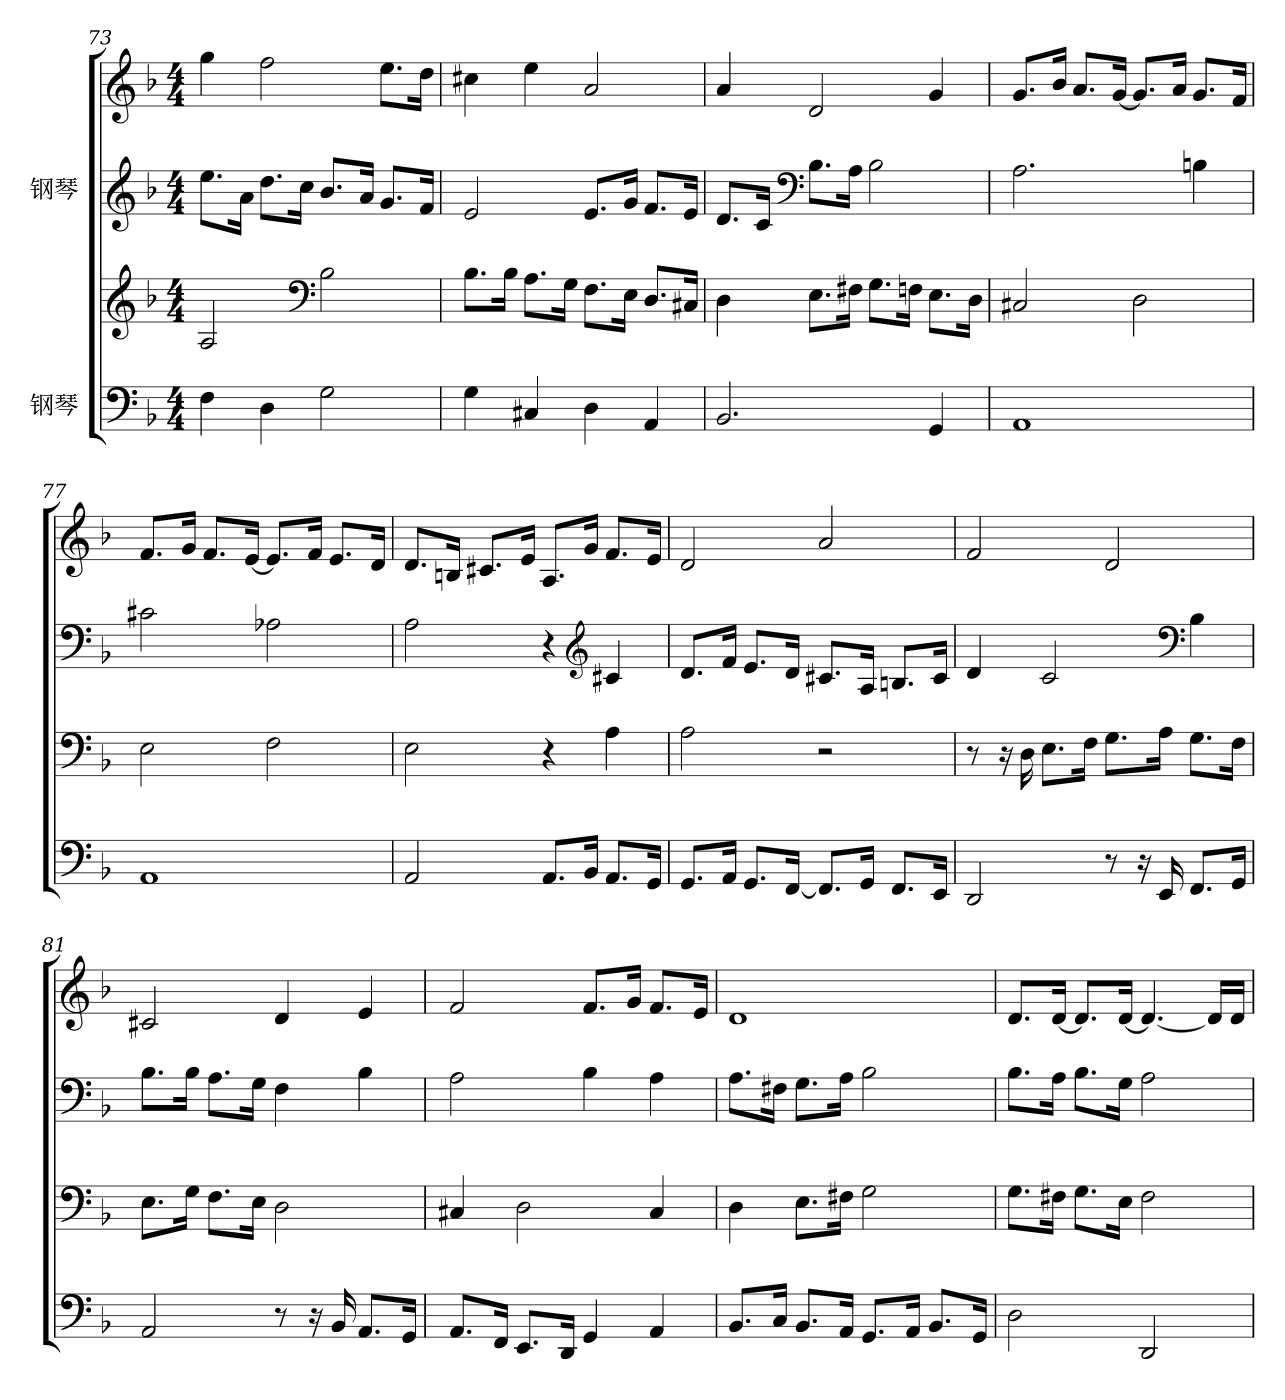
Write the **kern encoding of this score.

**kern	**kern	**kern	**kern
*part2	*part2	*part1	*part1
*staff4	*staff3	*staff2	*staff1
*I"钢琴	*	*I"钢琴	*
!!LO:LB:g=z
*clefF4	*clefG2	*clefG2	*clefG2
*k[b-]	*k[b-]	*k[b-]	*k[b-]
*M4/4	*M4/4	*M4/4	*M4/4
=73	=73	=73	=73
4F\	2A/	8.ee\L	4gg\
.	.	16a\Jk	.
4D\	.	8.dd\L	2ff\
.	.	16cc\Jk	.
*	*clefF4	*	*
2G\	2B-\	8.b-/L	.
.	.	16a/Jk	.
.	.	8.g/L	8.ee\L
.	.	16f/Jk	16dd\Jk
=74	=74	=74	=74
4G\	8.B-\L	2e/	4cc#X\
.	16B-\Jk	.	.
4C#X/	8.A\L	.	4ee\
.	16G\Jk	.	.
4D\	8.F\L	8.e/L	2a/
.	16E\Jk	16g/Jk	.
4AA/	8.D/L	8.f/L	.
.	16C#X/Jk	16e/Jk	.
=75	=75	=75	=75
2.BB-/	4D\	8.d/L	4a/
.	.	16c/Jk	.
*	*	*clefF4	*
.	8.E\L	8.B-\L	2d/
.	16F#X\Jk	16A\Jk	.
.	8.G\L	2B-\	.
.	16Fn\Jk	.	.
4GG/	8.E\L	.	4g/
.	16D\Jk	.	.
!!LO:PB:g=z
=76	=76	=76	=76
1AA	2C#X/	2.A\	8.g/L
.	.	.	16b-/Jk
.	.	.	8.a/L
.	.	.	[16g/Jk
.	2D\	.	8.g/L]
.	.	.	16a/Jk
.	.	4Bn\	8.g/L
.	.	.	16f/Jk
=77	=77	=77	=77
1AA	2E\	2c#X\	8.f/L
.	.	.	16g/Jk
.	.	.	8.f/L
.	.	.	[16e/Jk
.	2F\	2A-X\	8.e/L]
*	*	*	*MM90
.	.	.	16f/Jk
.	.	.	8.e/L
.	.	.	16d/Jk
=78	=78	=78	=78
2AA/	2E\	2A\	8.d/L
*	*	*	*MM100
.	.	.	16Bn/Jk
.	.	.	8.c#X/L
.	.	.	16e/Jk
8.AA/L	4r	4r	8.A/L
16BB-/Jk	.	.	16g/Jk
*	*	*clefG2	*
8.AA/L	4A\	4c#X/	8.f/L
16GG/Jk	.	.	16e/Jk
!!LO:LB:g=z
=79	=79	=79	=79
8.GG/L	2A\	8.d/L	2d/
16AA/Jk	.	16f/Jk	.
8.GG/L	.	8.e/L	.
[16FF/Jk	.	16d/Jk	.
8.FF/L]	2r	8.c#X/L	2a/
16GG/Jk	.	16A/Jk	.
8.FF/L	.	8.Bn/L	.
16EE/Jk	.	16c#/Jk	.
=80	=80	=80	=80
2DD/	8r	4d/	2f/
.	16r	.	.
.	16D\	.	.
.	8.E\L	2c/	.
.	16F\Jk	.	.
8r	8.G\L	.	2d/
16r	.	.	.
16EE/	16A\Jk	.	.
*	*	*clefF4	*
8.FF/L	8.G\L	4B-\	.
16GG/Jk	16F\Jk	.	.
=81	=81	=81	=81
2AA/	8.E\L	8.B-\L	2c#X/
.	16G\Jk	16B-\Jk	.
.	8.F\L	8.A\L	.
.	16E\Jk	16G\Jk	.
8r	2D\	4F\	4d/
16r	.	.	.
16BB-/	.	.	.
8.AA/L	.	4B-\	4e/
16GG/Jk	.	.	.
!!LO:LB:g=z
=82	=82	=82	=82
8.AA/L	4C#X/	2A\	2f/
16FF/Jk	.	.	.
8.EE/L	2D\	.	.
16DD/Jk	.	.	.
4GG/	.	4B-\	8.f/L
.	.	.	16g/Jk
4AA/	4C#/	4A\	8.f/L
.	.	.	16e/Jk
=83	=83	=83	=83
*	*	*	*MM90
8.BB-/L	4D\	8.A\L	1d
16C/Jk	.	16F#X\Jk	.
8.BB-/L	8.E\L	8.G\L	.
16AA/Jk	16F#X\Jk	16A\Jk	.
8.GG/L	2G\	2B-\	.
16AA/Jk	.	.	.
8.BB-/L	.	.	.
16GG/Jk	.	.	.
=84	=84	=84	=84
*	*	*	*MM75
2D\	8.G\L	8.B-\L	8.d/L
*	*	*	*MM50
.	16F#X\Jk	16A\Jk	[16d/Jk
.	8.G\L	8.B-\L	8.d/L]
*	*	*	*MM40
.	16E\Jk	16G\Jk	[16d/Jk
2DD/	2F#\	2A\	4.d/_
.	.	.	16d/LL]
.	.	.	16d/JJ
=	=	=	=
*-	*-	*-	*-
